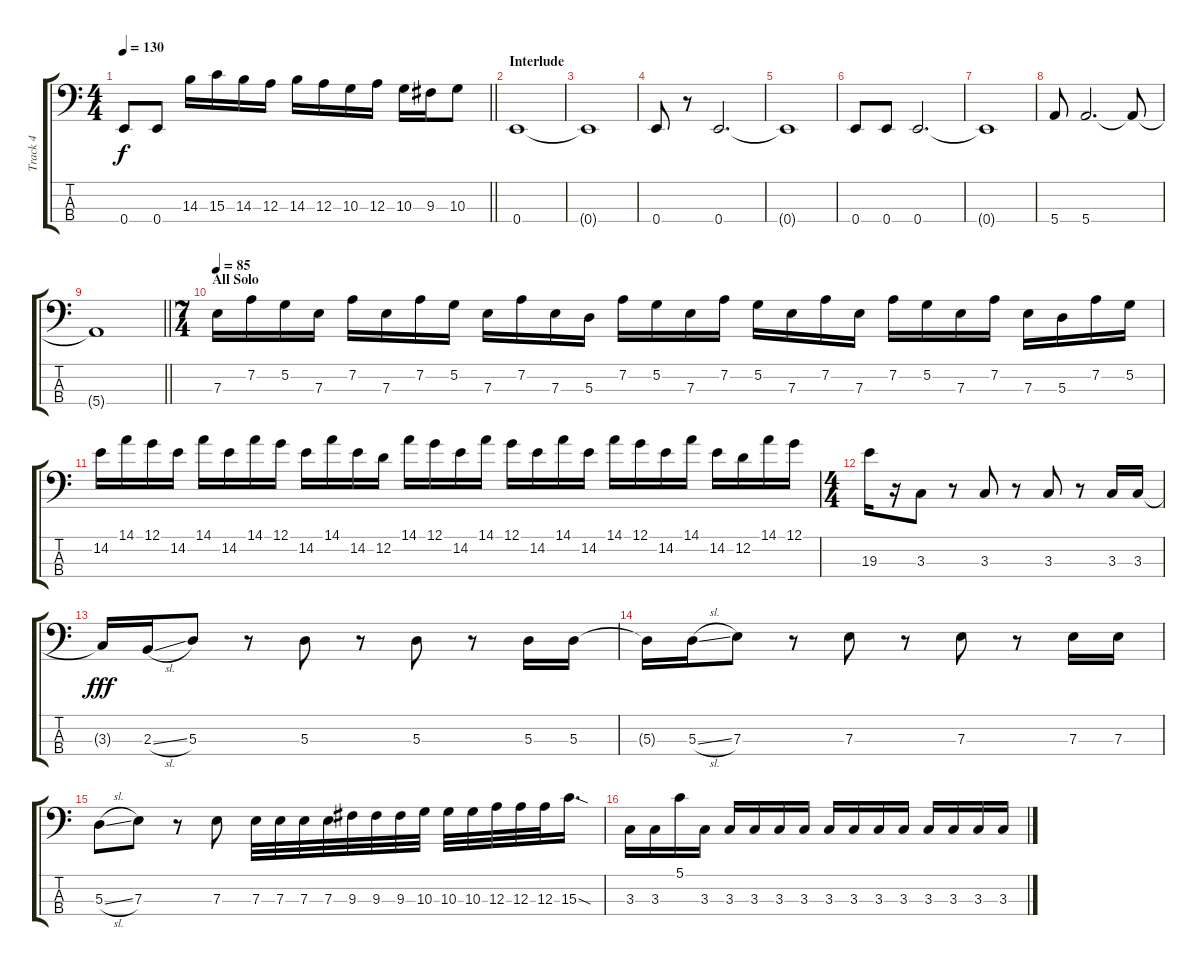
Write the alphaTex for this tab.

\track ("Track 4" "Track 4") {instrument electricbassfinger}
\staff {score tabs}
\tuning (G2 D2 A1 E1) {hide}
\ts (4 4)
\tempo 130
\clef f4
\barLineRight lightlight
\ks c
0.4.8{dy f} 0.4.8 14.3.16 15.3.16 14.3.16 12.3.16 14.3.16 12.3.16 10.3.16 12.3.16 10.3.16 9.3.16 10.3.8 |
\section ("" "Interlude")
0.4.1 |
0.4{t}.1 |
0.4.8 r.8 0.4.2{d} |
0.4{t}.1 |
0.4.8 0.4.8 0.4.2{d} |
0.4{t}.1 |
5.4.8 5.4.2{d} 5.4{t}.8 |
\barLineRight lightlight
5.4{t}.1 |
\ts (7 4)
\section ("" "All Solo")
\tempo 85
7.3.16 7.2.16 5.2.16 7.3.16 7.2.16 7.3.16 7.2.16 5.2.16 7.3.16 7.2.16 7.3.16 5.3.16 7.2.16 5.2.16 7.3.16 7.2.16 5.2.16 7.3.16 7.2.16 7.3.16 7.2.16 5.2.16 7.3.16 7.2.16 7.3.16 5.3.16 7.2.16 5.2.16 |
14.2.16 14.1.16 12.1.16 14.2.16 14.1.16 14.2.16 14.1.16 12.1.16 14.2.16 14.1.16 14.2.16 12.2.16 14.1.16 12.1.16 14.2.16 14.1.16 12.1.16 14.2.16 14.1.16 14.2.16 14.1.16 12.1.16 14.2.16 14.1.16 14.2.16 12.2.16 14.1.16 12.1.16 |
\ts (4 4)
19.3.16 r.16 3.3.8 r.8 3.3.8 r.8 3.3.8 r.8 3.3.16 3.3.16 |
3.3{t}.16{dy fff} 2.3{sl}.16 5.3.8 r.8 5.3.8 r.8 5.3.8 r.8 5.3.16 5.3.16 |
5.3{t}.16 5.3{sl}.16 7.3.8 r.8 7.3.8 r.8 7.3.8 r.8 7.3.16 7.3.16 |
5.3{sl}.8 7.3.8 r.8 7.3.8 7.3.32 7.3.32 7.3.32 7.3.32 9.3.32 9.3.32 9.3.32 10.3.32 10.3.32 10.3.32 12.3.32 12.3.32 12.3.32 15.3{sod}.16{d} |
3.3.16 3.3.16 5.1.16 3.3.16 3.3.16 3.3.16 3.3.16 3.3.16 3.3.16 3.3.16 3.3.16 3.3.16 3.3.16 3.3.16 3.3.16 3.3.16
